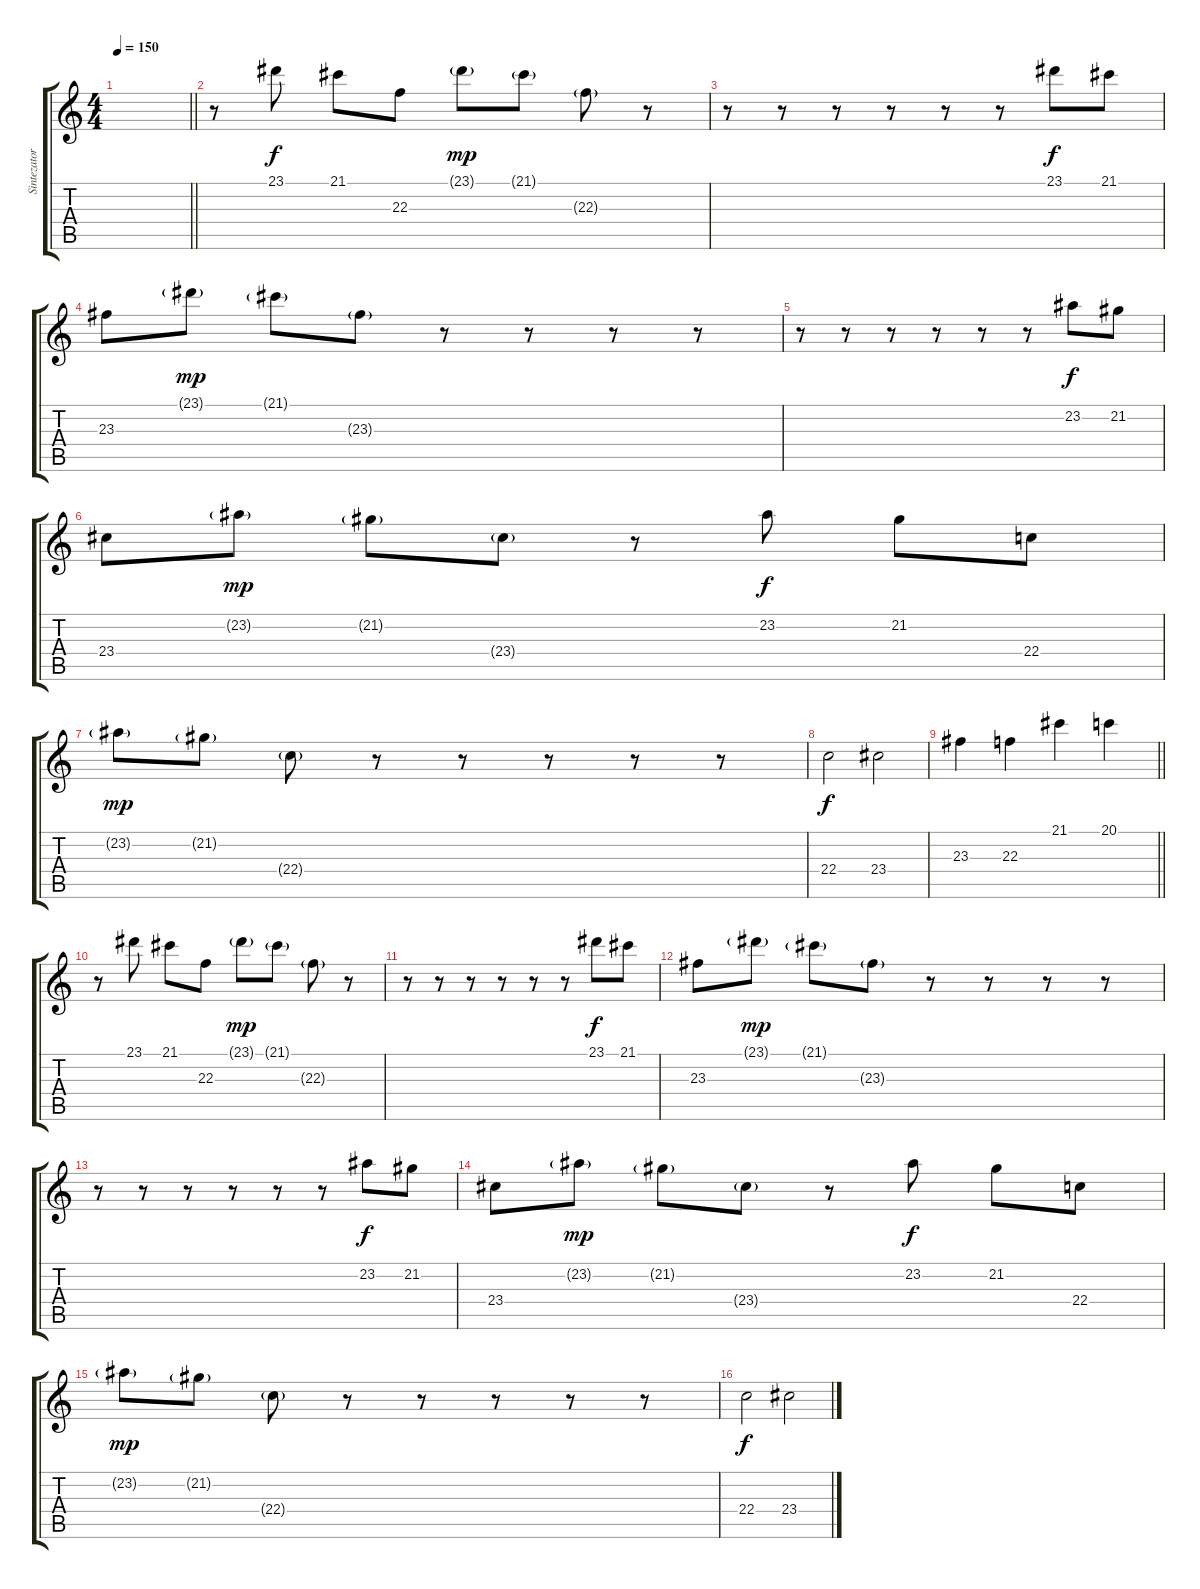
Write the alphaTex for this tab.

\track ("Sintezator" "Sintezator") {instrument acousticgrandpiano}
\staff {score tabs}
\tuning (E4 B3 G3 D3 A2 E2) {hide}
\ts (4 4)
\tempo 150
\clef g2
\barLineRight lightlight
\ks c
|
r.8 23.1.8 21.1.8 22.3.8 23.1{g}.8{dy mp} 21.1{g}.8 22.3{g}.8 r.8 |
r.8 r.8 r.8 r.8 r.8 r.8 23.1.8{dy f} 21.1.8 |
23.3.8 23.1{g}.8{dy mp} 21.1{g}.8 23.3{g}.8 r.8 r.8 r.8 r.8 |
r.8 r.8 r.8 r.8 r.8 r.8 23.2.8{dy f} 21.2.8 |
23.4.8 23.2{g}.8{dy mp} 21.2{g}.8 23.4{g}.8 r.8 23.2.8{dy f} 21.2.8 22.4.8 |
23.2{g}.8{dy mp} 21.2{g}.8 22.4{g}.8 r.8 r.8 r.8 r.8 r.8 |
22.4.2{dy f} 23.4.2 |
\barLineRight lightlight
23.3.4 22.3.4 21.1.4 20.1.4 |
r.8 23.1.8 21.1.8 22.3.8 23.1{g}.8{dy mp} 21.1{g}.8 22.3{g}.8 r.8 |
r.8 r.8 r.8 r.8 r.8 r.8 23.1.8{dy f} 21.1.8 |
23.3.8 23.1{g}.8{dy mp} 21.1{g}.8 23.3{g}.8 r.8 r.8 r.8 r.8 |
r.8 r.8 r.8 r.8 r.8 r.8 23.2.8{dy f} 21.2.8 |
23.4.8 23.2{g}.8{dy mp} 21.2{g}.8 23.4{g}.8 r.8 23.2.8{dy f} 21.2.8 22.4.8 |
23.2{g}.8{dy mp} 21.2{g}.8 22.4{g}.8 r.8 r.8 r.8 r.8 r.8 |
22.4.2{dy f} 23.4.2
